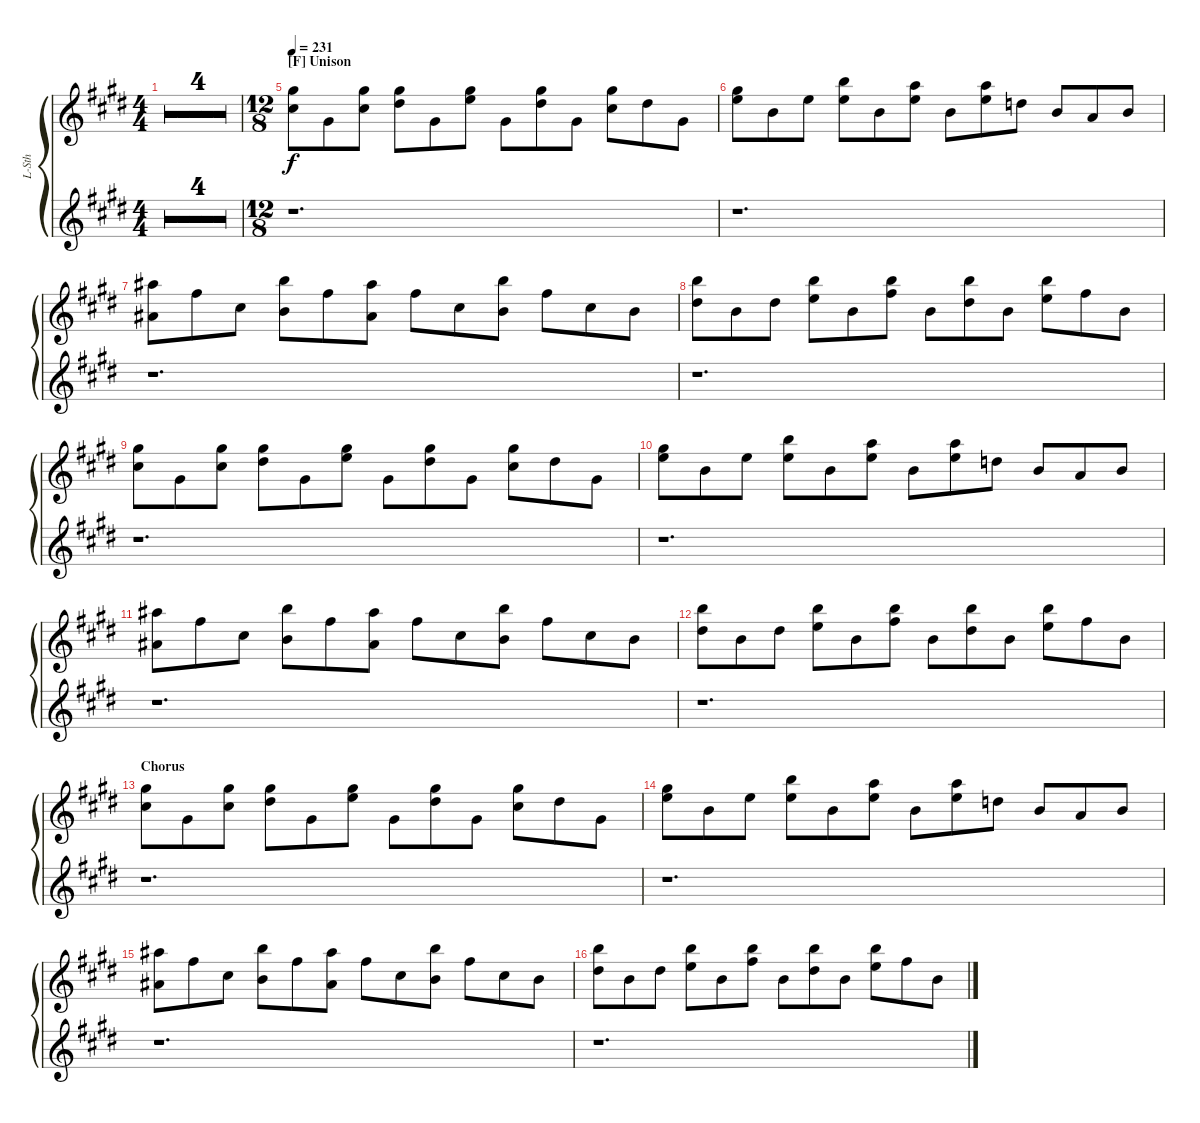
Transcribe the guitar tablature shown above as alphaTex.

\defaultSystemsLayout 4
\bracketExtendMode groupsimilarinstruments
\otherSystemsTrackNameOrientation horizontal
\track ("Synthesizer" "L-Sth") {multiBarRest instrument lead7fifths}
\staff {score}
\tuning (E4 B3 G3 D3 A2 E2)
\ts (4 4)
\tempo 124
\clef g2
\ks c#minor
r.1{dy f} |
r.1 |
r.1 |
r.1 |
\ts (12 8)
\section ("F" "Unison")
\tempo 231
(16.1{acc #} 14.2{acc #}).8 13.3{acc #}.8 (16.1{acc #} 14.2{acc #}).8 (16.1{acc #} 16.2{acc #}).8 13.3{acc #}.8 (16.1{acc #} 17.2{acc forcenatural}).8 13.3{acc #}.8 (16.1{acc #} 16.2{acc #}).8 13.3{acc #}.8 (16.1{acc #} 14.2{acc #}).8 11.1{acc #}.8 13.3{acc #}.8 |
(16.1{acc #} 17.2{acc forcenatural}).8 12.2{acc forcenatural}.8 17.2{acc forcenatural}.8 (19.1{acc forcenatural} 17.2{acc forcenatural}).8 12.2{acc forcenatural}.8 (17.1{acc forcenatural} 17.2{acc forcenatural}).8 12.2{acc forcenatural}.8 (17.1{acc forcenatural} 17.2{acc forcenatural}).8 10.1{acc forcenatural}.8 7.1{acc forcenatural}.8 5.1{acc forcenatural}.8 7.1{acc forcenatural}.8 |
(18.1{acc #} 15.3{acc #}).8 14.1{acc #}.8 14.2{acc #}.8 (19.1{acc forcenatural} 16.3{acc forcenatural}).8 14.1{acc #}.8 (18.1{acc #} 15.3{acc #}).8 14.1{acc #}.8 14.2{acc #}.8 (19.1{acc forcenatural} 16.3{acc forcenatural}).8 14.1{acc #}.8 9.1{acc #}.8 12.2{acc forcenatural}.8 |
(19.1{acc forcenatural} 16.2{acc #}).8 12.2{acc forcenatural}.8 16.2{acc #}.8 (19.1{acc forcenatural} 17.2{acc forcenatural}).8 16.3{acc forcenatural}.8 (19.1{acc forcenatural} 19.2{acc #}).8 16.3{acc forcenatural}.8 (19.1{acc forcenatural} 16.2{acc #}).8 12.2{acc forcenatural}.8 (19.1{acc forcenatural} 17.2{acc forcenatural}).8 14.1{acc #}.8 12.2{acc forcenatural}.8 |
(16.1{acc #} 14.2{acc #}).8 13.3{acc #}.8 (16.1{acc #} 14.2{acc #}).8 (16.1{acc #} 16.2{acc #}).8 13.3{acc #}.8 (16.1{acc #} 17.2{acc forcenatural}).8 13.3{acc #}.8 (16.1{acc #} 16.2{acc #}).8 13.3{acc #}.8 (16.1{acc #} 14.2{acc #}).8 11.1{acc #}.8 13.3{acc #}.8 |
(16.1{acc #} 17.2{acc forcenatural}).8 12.2{acc forcenatural}.8 17.2{acc forcenatural}.8 (19.1{acc forcenatural} 17.2{acc forcenatural}).8 12.2{acc forcenatural}.8 (17.1{acc forcenatural} 17.2{acc forcenatural}).8 12.2{acc forcenatural}.8 (17.1{acc forcenatural} 17.2{acc forcenatural}).8 10.1{acc forcenatural}.8 7.1{acc forcenatural}.8 5.1{acc forcenatural}.8 7.1{acc forcenatural}.8 |
(18.1{acc #} 15.3{acc #}).8 14.1{acc #}.8 14.2{acc #}.8 (19.1{acc forcenatural} 16.3{acc forcenatural}).8 14.1{acc #}.8 (18.1{acc #} 15.3{acc #}).8 14.1{acc #}.8 14.2{acc #}.8 (19.1{acc forcenatural} 16.3{acc forcenatural}).8 14.1{acc #}.8 9.1{acc #}.8 12.2{acc forcenatural}.8 |
(19.1{acc forcenatural} 16.2{acc #}).8 12.2{acc forcenatural}.8 16.2{acc #}.8 (19.1{acc forcenatural} 17.2{acc forcenatural}).8 16.3{acc forcenatural}.8 (19.1{acc forcenatural} 19.2{acc #}).8 16.3{acc forcenatural}.8 (19.1{acc forcenatural} 16.2{acc #}).8 12.2{acc forcenatural}.8 (19.1{acc forcenatural} 17.2{acc forcenatural}).8 14.1{acc #}.8 12.2{acc forcenatural}.8 |
\section ("" "Chorus")
(16.1{acc #} 14.2{acc #}).8 13.3{acc #}.8 (16.1{acc #} 14.2{acc #}).8 (16.1{acc #} 16.2{acc #}).8 13.3{acc #}.8 (16.1{acc #} 17.2{acc forcenatural}).8 13.3{acc #}.8 (16.1{acc #} 16.2{acc #}).8 13.3{acc #}.8 (16.1{acc #} 14.2{acc #}).8 11.1{acc #}.8 13.3{acc #}.8 |
(16.1{acc #} 17.2{acc forcenatural}).8 12.2{acc forcenatural}.8 17.2{acc forcenatural}.8 (19.1{acc forcenatural} 17.2{acc forcenatural}).8 12.2{acc forcenatural}.8 (17.1{acc forcenatural} 17.2{acc forcenatural}).8 12.2{acc forcenatural}.8 (17.1{acc forcenatural} 17.2{acc forcenatural}).8 10.1{acc forcenatural}.8 7.1{acc forcenatural}.8 5.1{acc forcenatural}.8 7.1{acc forcenatural}.8 |
(18.1{acc #} 15.3{acc #}).8 14.1{acc #}.8 14.2{acc #}.8 (19.1{acc forcenatural} 16.3{acc forcenatural}).8 14.1{acc #}.8 (18.1{acc #} 15.3{acc #}).8 14.1{acc #}.8 14.2{acc #}.8 (19.1{acc forcenatural} 16.3{acc forcenatural}).8 14.1{acc #}.8 9.1{acc #}.8 12.2{acc forcenatural}.8 |
(19.1{acc forcenatural} 16.2{acc #}).8 12.2{acc forcenatural}.8 16.2{acc #}.8 (19.1{acc forcenatural} 17.2{acc forcenatural}).8 16.3{acc forcenatural}.8 (19.1{acc forcenatural} 19.2{acc #}).8 16.3{acc forcenatural}.8 (19.1{acc forcenatural} 16.2{acc #}).8 12.2{acc forcenatural}.8 (19.1{acc forcenatural} 17.2{acc forcenatural}).8 14.1{acc #}.8 12.2{acc forcenatural}.8
\staff {score}
\tuning (E4 B3 G3 D3 A2 E2)
\clef g2
\ottava regular
\simile none
\ks c#minor
r.1{dy f} |
r.1 |
r.1 |
r.1 |
r.1{d} |
r.1{d} |
r.1{d} |
r.1{d} |
r.1{d} |
r.1{d} |
r.1{d} |
r.1{d} |
r.1{d} |
r.1{d} |
r.1{d} |
r.1{d}
